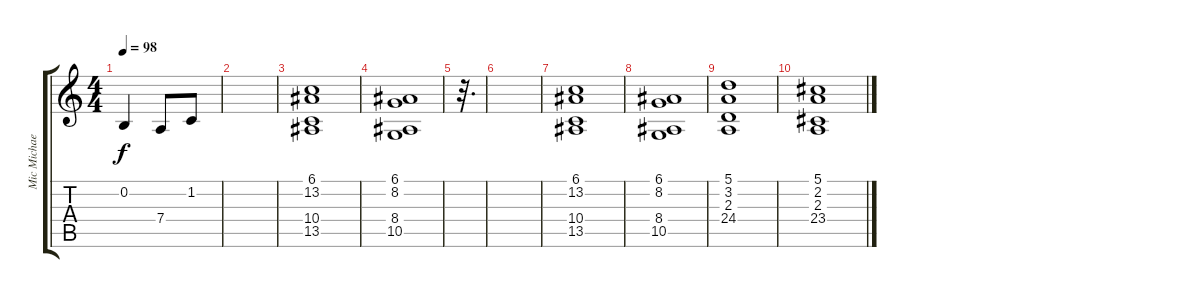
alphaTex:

\track ("Mic Michaeli" "Mic Michae") {instrument synthstrings1}
\staff {score tabs}
\tuning (E4 B3 G3 D3 A2 E2) {hide}
\ts (4 4)
\tempo 98
\clef g2
\ks c
0.2{t}.4{dy f} 7.4.8 1.2.8 |
|
(6.1 13.2 10.4 13.5).1 |
(6.1 8.2 8.4 10.5).1 |
r.32{d} |
|
(6.1 13.2 10.4 13.5).1 |
(6.1 8.2 8.4 10.5).1 |
(5.1 3.2 2.3 24.4).1 |
(5.1 2.2 2.3 23.4).1
